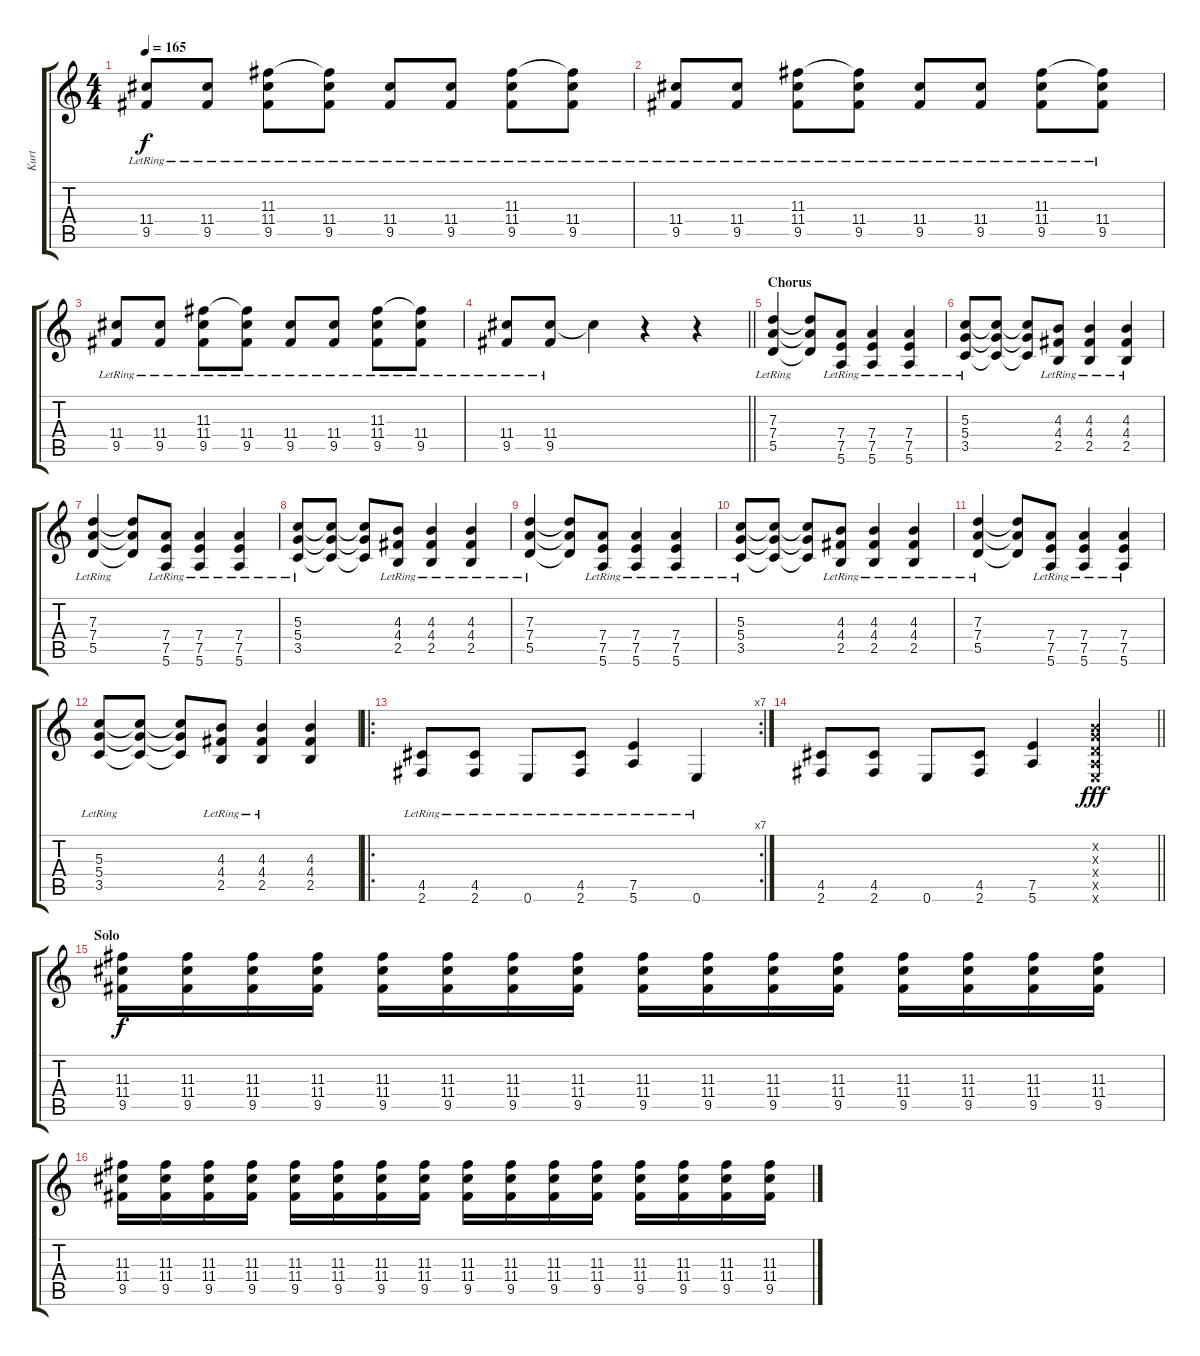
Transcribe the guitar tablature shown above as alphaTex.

\track ("Kurt" "Kurt") {instrument distortionguitar}
\staff {score tabs}
\tuning (E4 B3 G3 D3 A2 E2) {hide}
\ts (4 4)
\tempo 165
\clef g2
\ks c
(11.4{lr} 9.5{lr}).8{dy f} (11.4{lr} 9.5{lr}).8 (11.3{lr} 11.4{lr} 9.5{lr}).8 (11.3{t} 11.4{lr} 9.5{lr}).8 (11.4{lr} 9.5{lr}).8 (11.4{lr} 9.5{lr}).8 (11.3{lr} 11.4{lr} 9.5{lr}).8 (11.3{t} 11.4{lr} 9.5{lr}).8 |
(11.4{lr} 9.5{lr}).8 (11.4{lr} 9.5{lr}).8 (11.3{lr} 11.4{lr} 9.5{lr}).8 (11.3{t} 11.4{lr} 9.5{lr}).8 (11.4{lr} 9.5{lr}).8 (11.4{lr} 9.5{lr}).8 (11.3{lr} 11.4{lr} 9.5{lr}).8 (11.3{t} 11.4{lr} 9.5{lr}).8 |
(11.4{lr} 9.5{lr}).8 (11.4{lr} 9.5{lr}).8 (11.3{lr} 11.4{lr} 9.5{lr}).8 (11.3{t} 11.4{lr} 9.5{lr}).8 (11.4{lr} 9.5{lr}).8 (11.4{lr} 9.5{lr}).8 (11.3{lr} 11.4{lr} 9.5{lr}).8 (11.3{t} 11.4{lr} 9.5{lr}).8 |
\barLineRight lightlight
(11.4{lr} 9.5{lr}).8 (11.4{lr} 9.5{lr}).8 11.4{t}.4 r.4 r.4 |
\section ("" "Chorus")
(7.3 7.4{lr} 5.5{lr}).4 (7.3{t} 7.4{t} 5.5{t}).8 (7.4{lr} 7.5{lr} 5.6{lr}).8 (7.4{lr} 7.5{lr} 5.6{lr}).4 (7.4{lr} 7.5{lr} 5.6).4 |
(5.3{lr} 5.4{lr} 3.5{lr}).8 (5.3{t} 5.4{t} 3.5{t}).8 (5.3{t} 5.4{t} 3.5{t}).8 (4.3{lr} 4.4{lr} 2.5{lr}).8 (4.3{lr} 4.4{lr} 2.5{lr}).4 (4.3{lr} 4.4{lr} 2.5{lr}).4 |
(7.3 7.4{lr} 5.5{lr}).4 (7.3{t} 7.4{t} 5.5{t}).8 (7.4{lr} 7.5{lr} 5.6{lr}).8 (7.4{lr} 7.5{lr} 5.6{lr}).4 (7.4{lr} 7.5{lr} 5.6).4 |
(5.3{lr} 5.4{lr} 3.5{lr}).8 (5.3{t} 5.4{t} 3.5{t}).8 (5.3{t} 5.4{t} 3.5{t}).8 (4.3{lr} 4.4{lr} 2.5{lr}).8 (4.3{lr} 4.4{lr} 2.5{lr}).4 (4.3{lr} 4.4{lr} 2.5{lr}).4 |
(7.3 7.4{lr} 5.5{lr}).4 (7.3{t} 7.4{t} 5.5{t}).8 (7.4{lr} 7.5{lr} 5.6{lr}).8 (7.4{lr} 7.5{lr} 5.6{lr}).4 (7.4{lr} 7.5{lr} 5.6).4 |
(5.3{lr} 5.4{lr} 3.5{lr}).8 (5.3{t} 5.4{t} 3.5{t}).8 (5.3{t} 5.4{t} 3.5{t}).8 (4.3{lr} 4.4{lr} 2.5{lr}).8 (4.3{lr} 4.4{lr} 2.5{lr}).4 (4.3{lr} 4.4{lr} 2.5{lr}).4 |
(7.3 7.4{lr} 5.5{lr}).4 (7.3{t} 7.4{t} 5.5{t}).8 (7.4{lr} 7.5{lr} 5.6{lr}).8 (7.4{lr} 7.5{lr} 5.6{lr}).4 (7.4{lr} 7.5{lr} 5.6).4 |
(5.3{lr} 5.4{lr} 3.5{lr}).8 (5.3{t} 5.4{t} 3.5{t}).8 (5.3{t} 5.4{t} 3.5{t}).8 (4.3{lr} 4.4{lr} 2.5{lr}).8 (4.3{lr} 4.4{lr} 2.5{lr}).4 (4.3 4.4 2.5).4 |
\ro
\rc 7
(4.5{lr} 2.6{lr}).8 (4.5{lr} 2.6{lr}).8 0.6{lr}.8 (4.5{lr} 2.6{lr}).8 (7.5{lr} 5.6{lr}).4 0.6{lr}.4 |
\barLineRight lightlight
(4.5 2.6).8 (4.5 2.6).8 0.6.8 (4.5 2.6).8 (7.5 5.6).4 (0.2{x} 0.3{x} 0.4{x} 0.5{x} 0.6{x}).4{dy fff} |
\section ("" "Solo")
(11.3 11.4 9.5).16{dy f} (11.3 11.4 9.5).16 (11.3 11.4 9.5).16 (11.3 11.4 9.5).16 (11.3 11.4 9.5).16 (11.3 11.4 9.5).16 (11.3 11.4 9.5).16 (11.3 11.4 9.5).16 (11.3 11.4 9.5).16 (11.3 11.4 9.5).16 (11.3 11.4 9.5).16 (11.3 11.4 9.5).16 (11.3 11.4 9.5).16 (11.3 11.4 9.5).16 (11.3 11.4 9.5).16 (11.3 11.4 9.5).16 |
(11.3 11.4 9.5).16 (11.3 11.4 9.5).16 (11.3 11.4 9.5).16 (11.3 11.4 9.5).16 (11.3 11.4 9.5).16 (11.3 11.4 9.5).16 (11.3 11.4 9.5).16 (11.3 11.4 9.5).16 (11.3 11.4 9.5).16 (11.3 11.4 9.5).16 (11.3 11.4 9.5).16 (11.3 11.4 9.5).16 (11.3 11.4 9.5).16 (11.3 11.4 9.5).16 (11.3 11.4 9.5).16 (11.3 11.4 9.5).16
